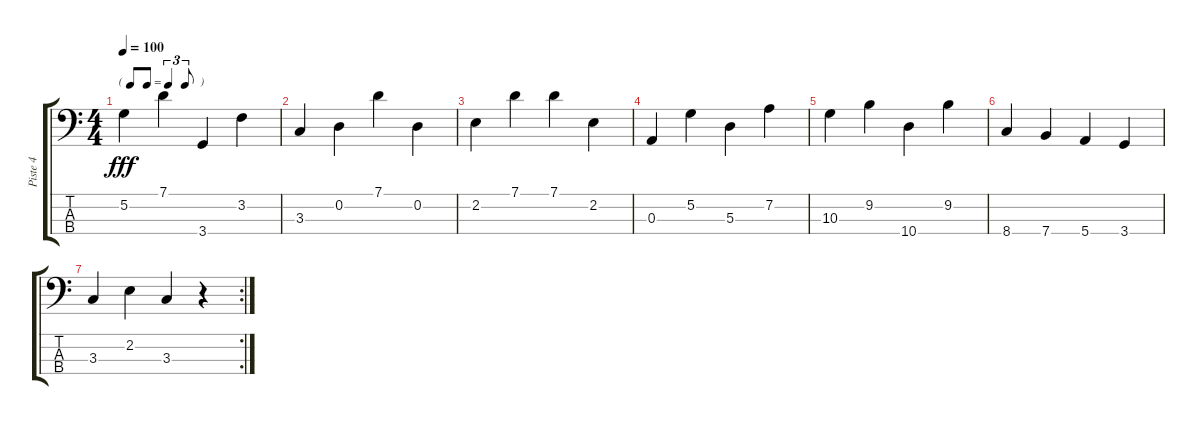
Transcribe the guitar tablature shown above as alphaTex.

\track ("Piste 4" "Piste 4") {instrument electricbassfinger}
\staff {score tabs}
\tuning (G2 D2 A1 E1) {hide}
\ts (4 4)
\tf triplet8th
\tempo 100
\clef f4
\ks c
5.2.4{dy fff} 7.1.4 3.4.4 3.2.4 |
3.3.4 0.2.4 7.1.4 0.2.4 |
2.2.4 7.1.4 7.1.4 2.2.4 |
0.3.4 5.2.4 5.3.4 7.2.4 |
10.3.4 9.2.4 10.4.4 9.2.4 |
8.4.4 7.4.4 5.4.4 3.4.4 |
\rc 2
3.3.4 2.2.4 3.3.4 r.4
